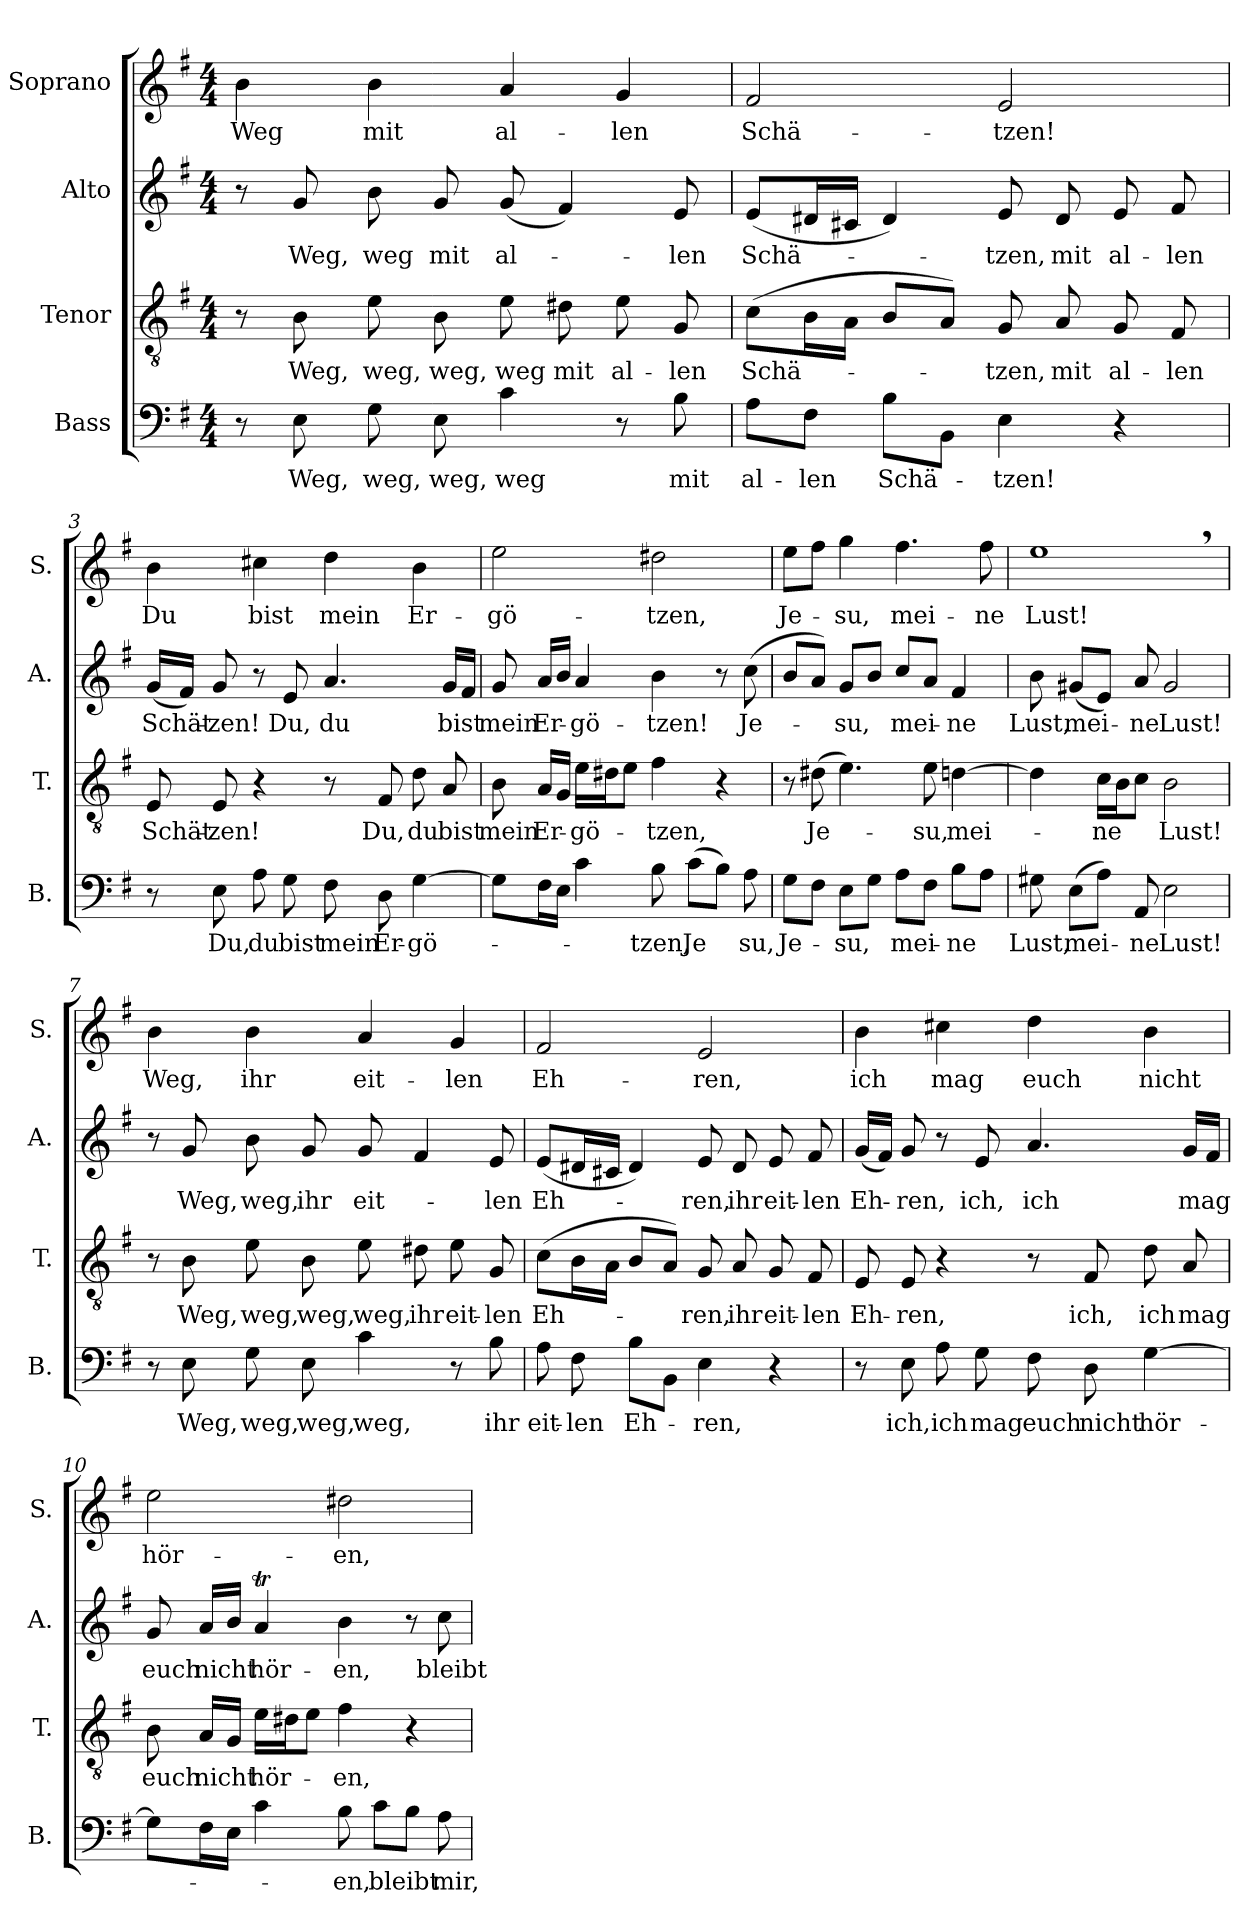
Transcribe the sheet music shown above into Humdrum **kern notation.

**kern	**text	**kern	**text	**kern	**text	**kern	**text
*part4	*part4	*part3	*part3	*part2	*part2	*part1	*part1
*staff4	*staff4	*staff3	*staff3	*staff2	*staff2	*staff1	*staff1
*I"Bass	*	*I"Tenor	*	*I"Alto	*	*I"Soprano	*
*I'B.	*	*I'T.	*	*I'A.	*	*I'S.	*
*clefF4	*	*clefGv2	*	*clefG2	*	*clefG2	*
*k[f#]	*	*k[f#]	*	*k[f#]	*	*k[f#]	*
*M4/4	*	*M4/4	*	*M4/4	*	*M4/4	*
*MM73	*	*MM73	*	*MM73	*	*MM73	*
=1	=1	=1	=1	=1	=1	=1	=1
8r	.	8r	.	8r	.	4b\	Weg
8E\	Weg,	8B\	Weg,	8g/	Weg,	.	.
8G\	weg,	8e\	weg,	8b\	weg	4b\	mit
8E\	weg,	8B\	weg,	8g/	mit	.	.
4c\	weg	8e\	weg	(8g/	al-	4a/	al-
.	.	8d#X\	mit	4f#/)	.	.	.
8r	.	8e\	al-	.	.	4g/	-len
8B\	mit	8G/	-len	8e/	len	.	.
=2	=2	=2	=2	=2	=2	=2	=2
8A\L	al-	(8c\L	Schä-	(8e/L	Schä-	2f#/	Schä-
8F#\J	-len	16B\L	.	16d#X/L	.	.	.
.	.	16A\JJ	.	16c#X/JJ	.	.	.
8B\L	Schä-	8B/L	.	4d#/)	.	.	.
8BB\J	.	8A/J)	.	.	.	.	.
4E\	tzen!	8G/	-tzen,	8e/	-tzen,	2e/	-tzen!
.	.	8A/	mit	8d#/	mit	.	.
4r	.	8G/	al-	8e/	al-	.	.
.	.	8F#/	-len	8f#/	-len	.	.
!!LO:LB:g=z
=3	=3	=3	=3	=3	=3	=3	=3
8r	.	8E/	Schät-	(16g/LL	Schät-	4b\	Du
.	.	.	.	16f#/JJ)	.	.	.
8E\	Du,	8E/	-zen!	8g/	zen!	.	.
8A\	du	4r	.	8r	.	4cc#X\	bist
8G\	bist	.	.	8e/	Du,	.	.
8F#\	mein	8r	.	4.a/	du	4dd\	mein
8D\	Er-	8F#/	Du,	.	.	.	.
[4G\	-gö-	8d\	du	.	.	4b\	Er-
.	.	8A/	bist	16g/LL	bist	.	.
.	.	.	.	16f#/JJ	.	.	.
=4	=4	=4	=4	=4	=4	=4	=4
8G\L]	.	8B\	mein	8g/	mein	2ee\	-gö-
16F#\L	.	16A/LL	Er-	16a/LL	Er-	.	.
16E\JJ	.	16G/JJ	.	16b/JJ	.	.	.
4c\	.	16e\LL	-gö-	4a/	-gö-	.	.
.	.	16d#X\J	.	.	.	.	.
.	.	8e\J	.	.	.	.	.
8B\	-tzen,	4f#\	-tzen,	4b\	-tzen!	2dd#X\	-tzen,
(8c\L	Je	.	.	.	.	.	.
8B\J)	.	4r	.	8r	.	.	.
8A\	su,	.	.	(8cc\	Je-	.	.
=5	=5	=5	=5	=5	=5	=5	=5
8G\L	Je-	8r	.	8b/L	.	8ee\L	Je-
8F#\J	.	(8d#X\	Je-	8a/J)	.	8ff#\J	.
8E\L	su,	4.e\)	.	8g/L	-su,	4gg\	su,
8G\J	.	.	.	8b/J	.	.	.
8A\L	mei-	.	.	8cc/L	mei-	4.ff#\	mei-
8F#\J	.	8e\	-su,	8a/J	.	.	.
8B\L	ne	[4dn\	mei-	4f#/	ne	.	.
8A\J	.	.	.	.	.	8ff#\	-ne
!!LO:LB:g=z
=6	=6	=6	=6	=6	=6	=6	=6
8G#X\	Lust,	4d\]	.	8b\	Lust,	1ee,	Lust!
(8E\L	mei-	.	.	(8g#X/L	mei-	.	.
8A\J)	.	16c\LL	ne	8e/J)	.	.	.
.	.	16B\J	.	.	.	.	.
8AA/	-ne	8c\J	.	8a/	ne	.	.
2E\	Lust!	2B\	Lust!	2g#/	Lust!	.	.
=7	=7	=7	=7	=7	=7	=7	=7
8r	.	8r	.	8r	.	4b\	Weg,
8E\	Weg,	8B\	Weg,	8g/	Weg,	.	.
8G\	weg,	8e\	weg,	8b\	weg,	4b\	ihr
8E\	weg,	8B\	weg,	8g/	ihr	.	.
4c\	weg,	8e\	weg,	8g/	eit-	4a/	eit-
.	.	8d#X\	ihr	4f#/	.	.	.
8r	.	8e\	eit-	.	.	4g/	-len
8B\	ihr	8G/	-len	8e/	-len	.	.
=8	=8	=8	=8	=8	=8	=8	=8
8A\	eit-	(8c\L	Eh-	(8e/L	Eh-	2f#/	Eh-
8F#\	-len	16B\L	.	16d#X/L	.	.	.
.	.	16A\JJ	.	16c#X/JJ	.	.	.
8B\L	Eh-	8B/L	.	4d#/)	.	.	.
8BB\J	.	8A/J)	.	.	.	.	.
4E\	-ren,	8G/	-ren,	8e/	-ren,	2e/	-ren,
.	.	8A/	ihr	8d#/	ihr	.	.
4r	.	8G/	eit-	8e/	eit-	.	.
.	.	8F#/	-len	8f#/	-len	.	.
!!LO:PB:g=z
=9	=9	=9	=9	=9	=9	=9	=9
8r	.	8E/	Eh-	(16g/LL	Eh-	4b\	ich
.	.	.	.	16f#/JJ)	.	.	.
8E\	ich,	8E/	-ren,	8g/	ren,	.	.
8A\	ich	4r	.	8r	.	4cc#X\	mag
8G\	mag	.	.	8e/	ich,	.	.
8F#\	euch	8r	.	4.a/	ich	4dd\	euch
8D\	nicht	8F#/	ich,	.	.	.	.
[4G\	hör-	8d\	ich	.	.	4b\	nicht
.	.	8A/	mag	16g/LL	mag	.	.
.	.	.	.	16f#/JJ	.	.	.
=10	=10	=10	=10	=10	=10	=10	=10
8G\L]	.	8B\	euch	8g/	euch	2ee\	hör-
16F#\L	.	16A/LL	nicht	16a/LL	nicht	.	.
16E\JJ	.	16G/JJ	.	16b/JJ	.	.	.
4c\	.	16e\LL	hör-	4aT/	hör-	.	.
.	.	16d#X\J	.	.	.	.	.
.	.	8e\J	.	.	.	.	.
8B\	-en,	4f#\	-en,	4b\	-en,	2dd#X\	-en,
8c\L	bleibt	.	.	.	.	.	.
8B\J	.	4r	.	8r	.	.	.
8A\	mir,	.	.	8cc\	bleibt	.	.
=	=	=	=	=	=	=	=
*-	*-	*-	*-	*-	*-	*-	*-
